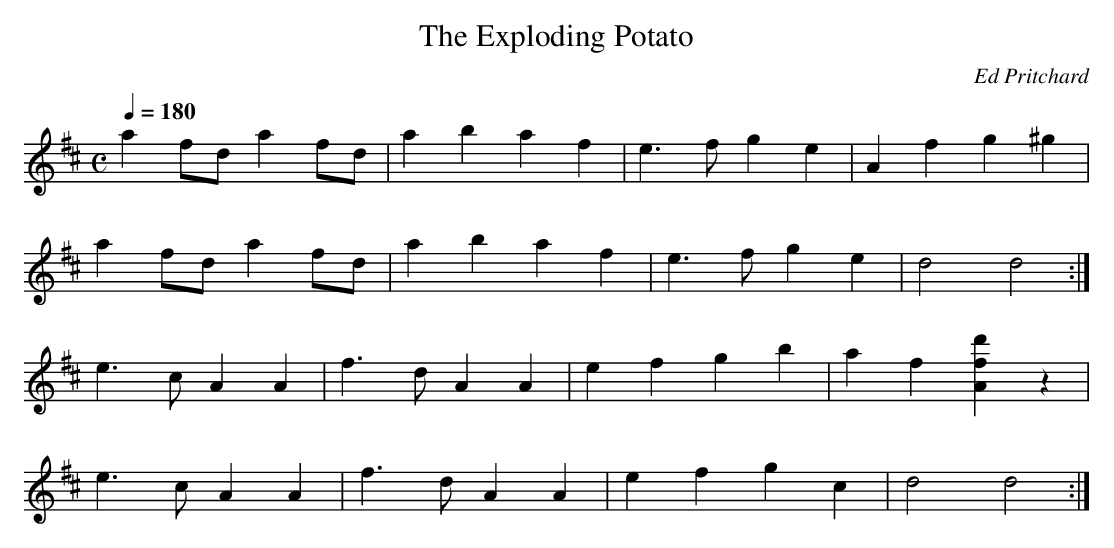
X:1
T:Exploding Potato, The
C:Ed Pritchard
M:C
L:1/4
Q:1/4=180
K:Dmaj
a f/2d/2 a f/2d/2 | a b a f | e>f g e | A f g ^g |
a f/2d/2 a f/2d/2 | a b a f | e>f g e | d2 d2 :|
e>c A A | f>d A A | e f g b | a f [d'fA] z |
e>c A A | f>d A A | e f g c | d2 d2 :|
